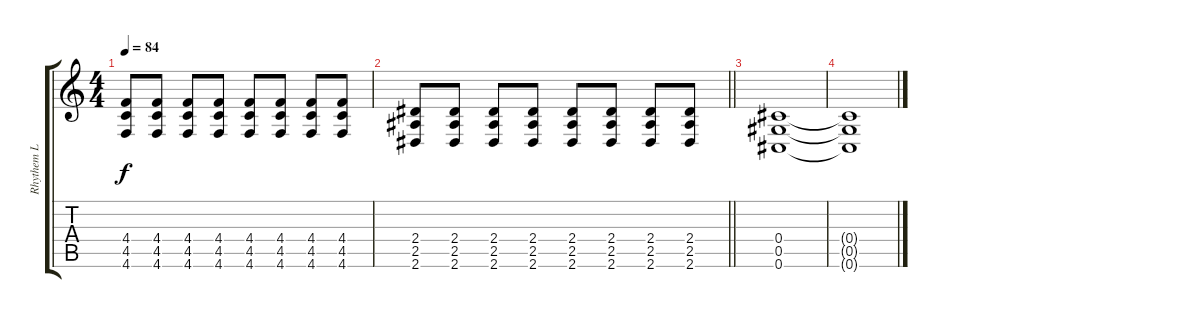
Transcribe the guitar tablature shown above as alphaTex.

\track ("Rhythem L" "Rhythem L") {instrument electricguitarjazz}
\staff {score tabs}
\tuning (Eb4 Bb3 Gb3 Db3 Ab2 Db2) {hide}
\ts (4 4)
\tempo 84
\clef g2
\ks c
(4.4 4.5 4.6).8{dy f} (4.4 4.5 4.6).8 (4.4 4.5 4.6).8 (4.4 4.5 4.6).8 (4.4 4.5 4.6).8 (4.4 4.5 4.6).8 (4.4 4.5 4.6).8 (4.4 4.5 4.6).8 |
\barLineRight lightlight
(2.4 2.5 2.6).8 (2.4 2.5 2.6).8 (2.4 2.5 2.6).8 (2.4 2.5 2.6).8 (2.4 2.5 2.6).8 (2.4 2.5 2.6).8 (2.4 2.5 2.6).8 (2.4 2.5 2.6).8 |
(0.4 0.5 0.6).1 |
(0.4{t} 0.5{t} 0.6{t}).1
